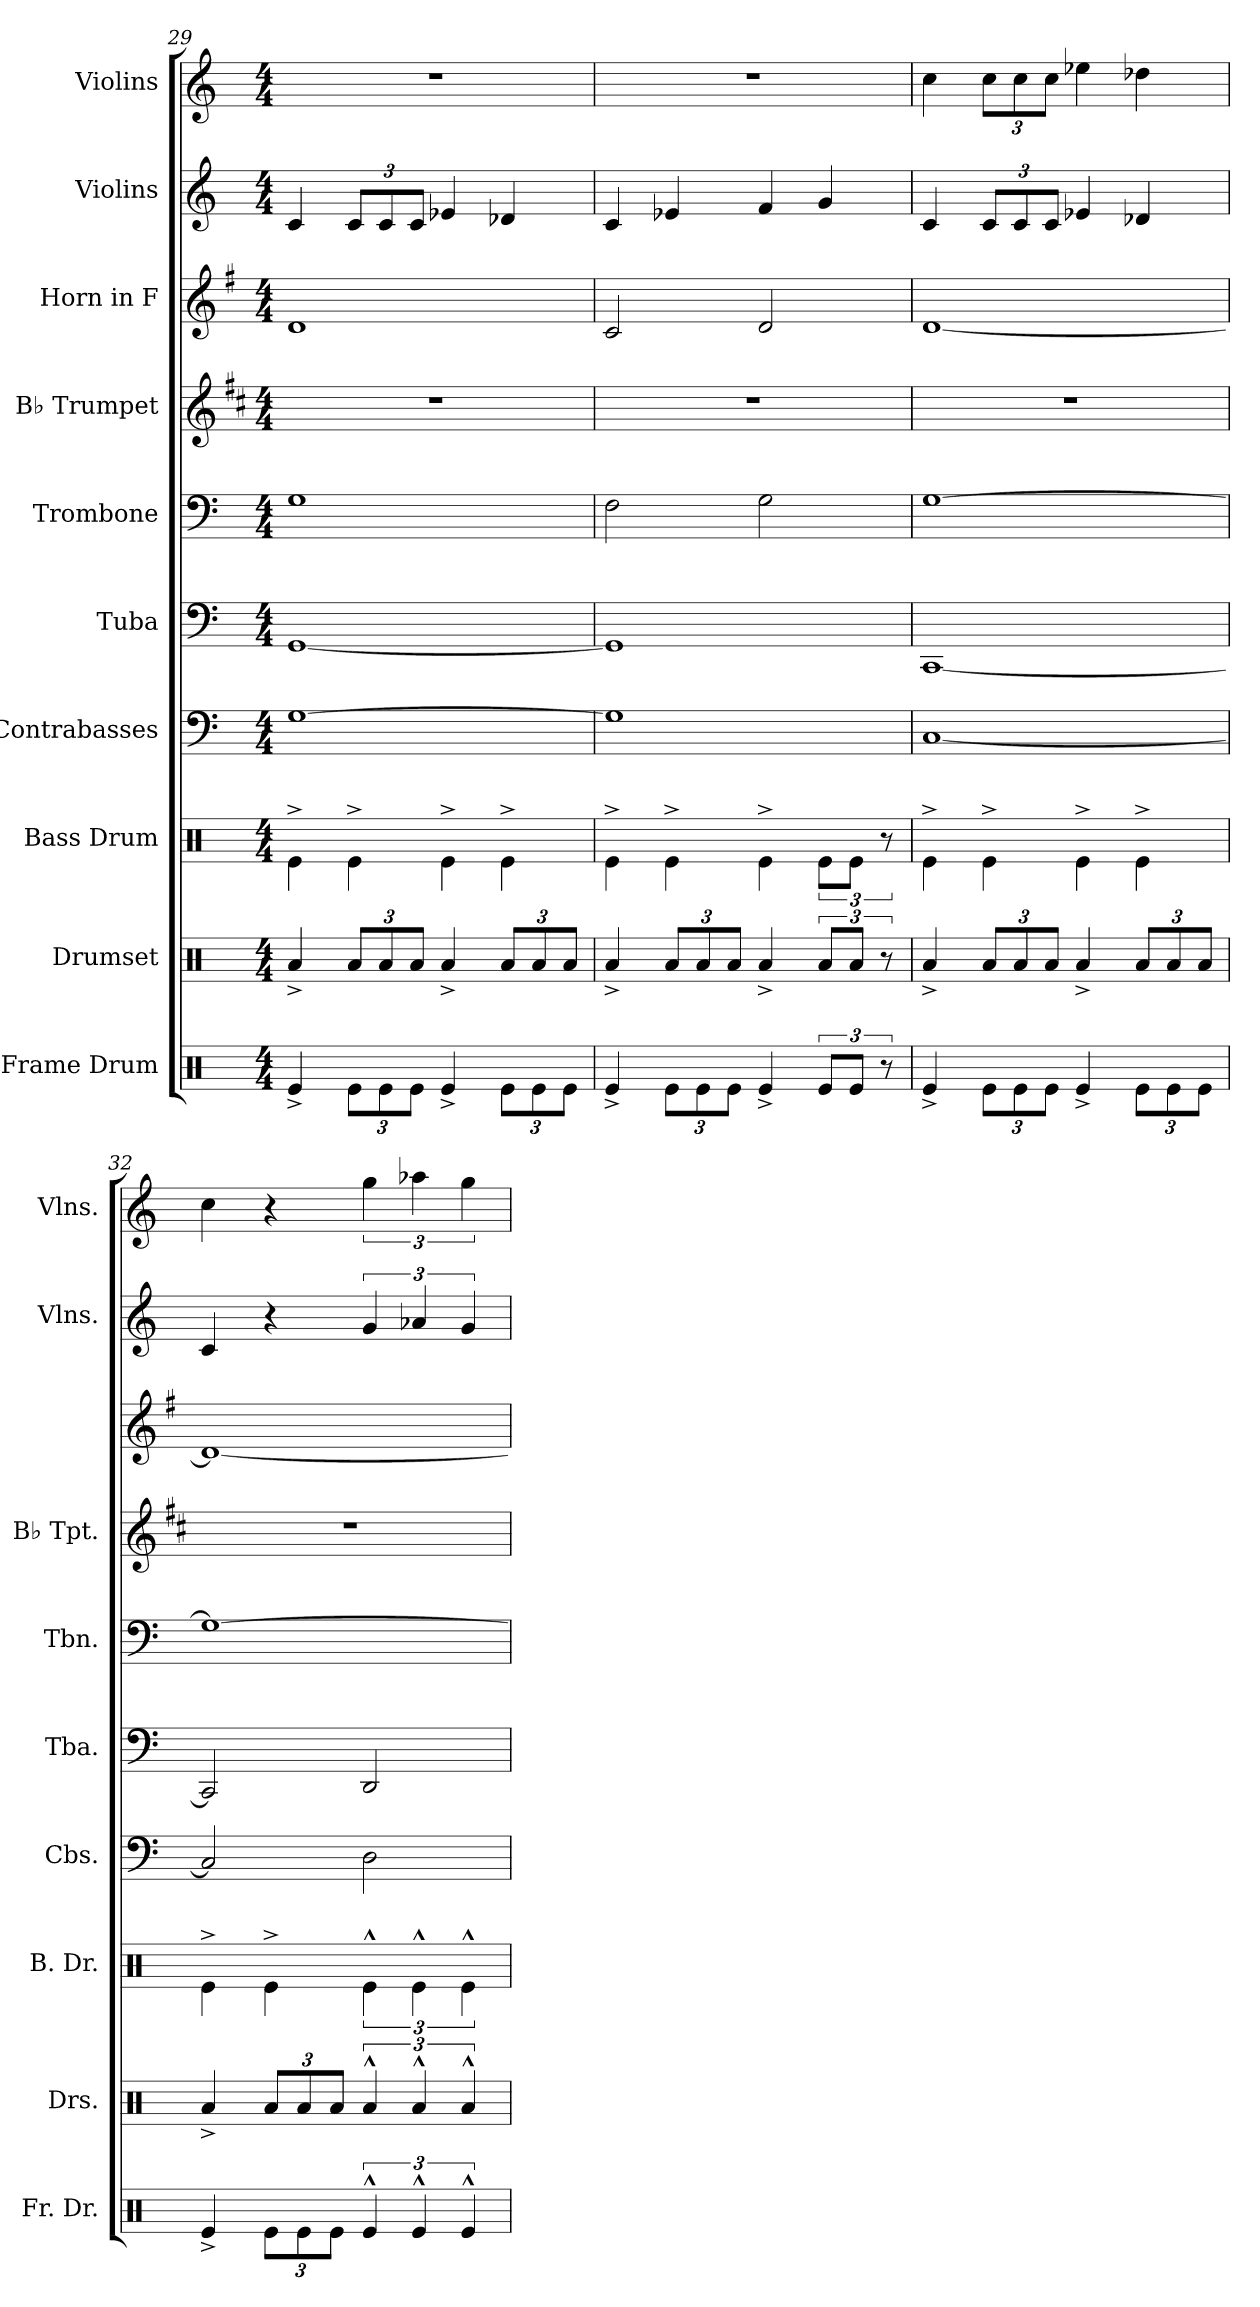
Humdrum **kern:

**kern	**kern	**kern	**kern	**kern	**kern	**kern	**kern	**kern	**kern
*part10	*part9	*part8	*part7	*part6	*part5	*part4	*part3	*part2	*part1
*staff10	*staff9	*staff8	*staff7	*staff6	*staff5	*staff4	*staff3	*staff2	*staff1
*I"Frame Drum	*I"Drumset	*I"Bass Drum	*I"Contrabasses	*I"Tuba	*I"Trombone	*I"B♭ Trumpet	*I"Horn in F	*I"Violins	*I"Violins
*I'Fr. Dr.	*I'Drs.	*I'B. Dr.	*I'Cbs.	*I'Tba.	*I'Tbn.	*I'B♭ Tpt.	*	*I'Vlns.	*I'Vlns.
*clefX	*clefX	*clefX	*clefF4	*clefF4	*clefF4	*clefG2	*clefG2	*clefG2	*clefG2
*	*	*	*ITrd7c12	*	*	*ITrd1c2	*ITrd4c7	*	*
*k[]	*k[]	*k[]	*k[]	*k[]	*k[]	*k[]	*k[]	*k[]	*k[]
*M4/4	*M4/4	*M4/4	*M4/4	*M4/4	*M4/4	*M4/4	*M4/4	*M4/4	*M4/4
=29	=29	=29	=29	=29	=29	=29	=29	=29	=29
4Re^/	4Ra^/	4Re^\	[1GG	[1GG	1G	1r	1G	4c/	1r
*Xbrackettup	*Xbrackettup	*	*	*	*	*	*	*Xbrackettup	*
12Re\L	12Ra/L	4Re^\	.	.	.	.	.	12c/L	.
12Re\	12Ra/	.	.	.	.	.	.	12c/	.
12Re\J	12Ra/J	.	.	.	.	.	.	12c/J	.
4Re^/	4Ra^/	4Re^\	.	.	.	.	.	4e-X/	.
12Re\L	12Ra/L	4Re^\	.	.	.	.	.	4d-X/	.
12Re\	12Ra/	.	.	.	.	.	.	.	.
12Re\J	12Ra/J	.	.	.	.	.	.	.	.
!!LO:PB:g=z
=30	=30	=30	=30	=30	=30	=30	=30	=30	=30
4Re^/	4Ra^/	4Re^\	1GG]	1GG]	2F\	1r	2F/	4c/	1r
12Re\L	12Ra/L	4Re^\	.	.	.	.	.	4e-X/	.
12Re\	12Ra/	.	.	.	.	.	.	.	.
12Re\J	12Ra/J	.	.	.	.	.	.	.	.
4Re^/	4Ra^/	4Re^\	.	.	2G\	.	2G/	4f/	.
*brackettup	*brackettup	*	*	*	*	*	*	*	*
12Re/L	12Ra/L	12Re\L	.	.	.	.	.	4g/	.
12Re/J	12Ra/J	12Re\J	.	.	.	.	.	.	.
12r	12r	12r	.	.	.	.	.	.	.
=31	=31	=31	=31	=31	=31	=31	=31	=31	=31
4Re^/	4Ra^/	4Re^\	[1CC	[1CC	[1G	1r	[1G	4c/	4cc\
*Xbrackettup	*Xbrackettup	*	*	*	*	*	*	*	*Xbrackettup
12Re\L	12Ra/L	4Re^\	.	.	.	.	.	12c/L	12cc\L
12Re\	12Ra/	.	.	.	.	.	.	12c/	12cc\
12Re\J	12Ra/J	.	.	.	.	.	.	12c/J	12cc\J
4Re^/	4Ra^/	4Re^\	.	.	.	.	.	4e-X/	4ee-X\
12Re\L	12Ra/L	4Re^\	.	.	.	.	.	4d-X/	4dd-X\
12Re\	12Ra/	.	.	.	.	.	.	.	.
12Re\J	12Ra/J	.	.	.	.	.	.	.	.
=32	=32	=32	=32	=32	=32	=32	=32	=32	=32
4Re^/	4Ra^/	4Re^\	2CC/]	2CC/]	1G_	1r	1G_	4c/	4cc\
12Re\L	12Ra/L	4Re^\	.	.	.	.	.	4r	4r
12Re\	12Ra/	.	.	.	.	.	.	.	.
12Re\J	12Ra/J	.	.	.	.	.	.	.	.
*brackettup	*brackettup	*	*	*	*	*	*	*brackettup	*brackettup
6Re^^/	6Ra^^/	6Re^^\	2DD\	2DD/	.	.	.	6g/	6gg\
6Re^^/	6Ra^^/	6Re^^\	.	.	.	.	.	6a-X/	6aa-X\
6Re^^/	6Ra^^/	6Re^^\	.	.	.	.	.	6g/	6gg\
=	=	=	=	=	=	=	=	=	=
*-	*-	*-	*-	*-	*-	*-	*-	*-	*-
